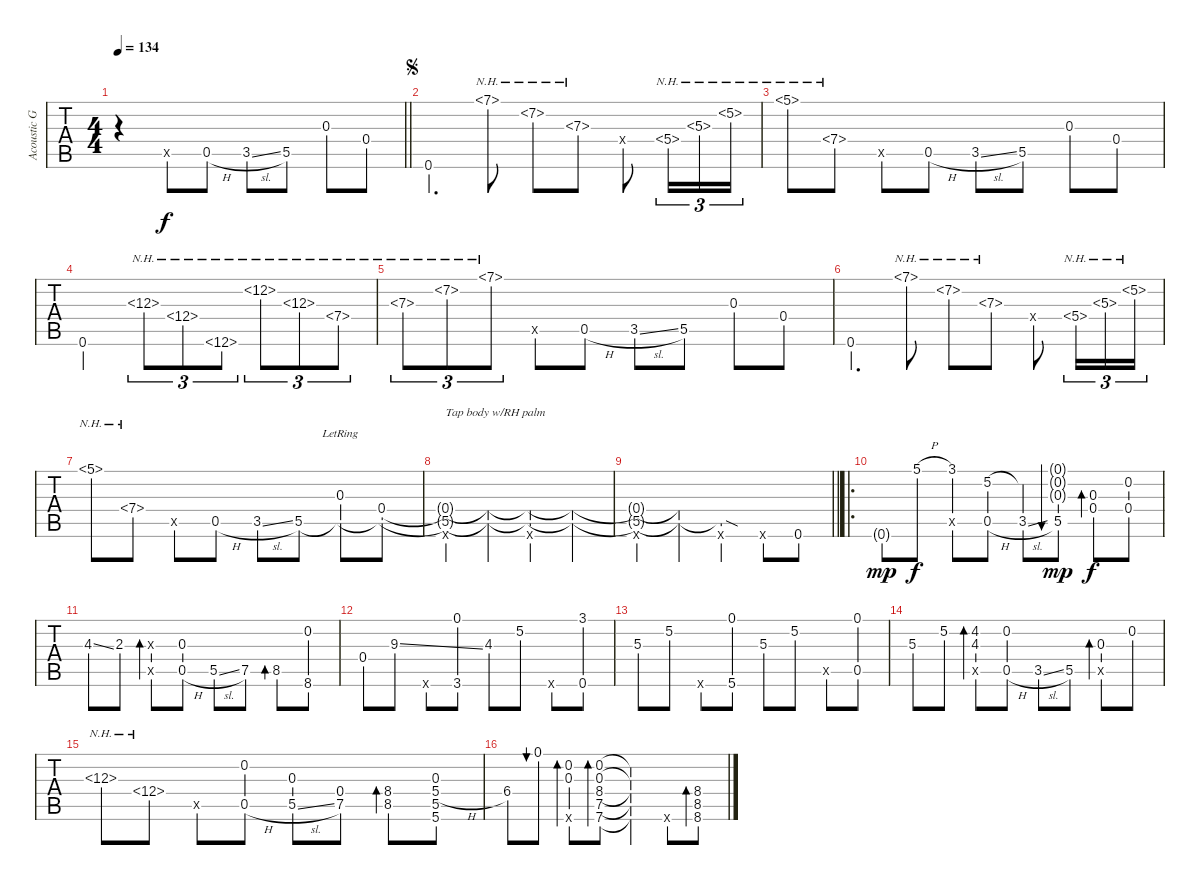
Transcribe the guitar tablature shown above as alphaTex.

\track ("Acoustic Guitar" "Acoustic G") {instrument acousticguitarsteel}
\staff {tabs}
\tuning (E4 C4 F3 E3 A2 D2) {hide}
\ts (4 4)
\tempo 134
\clef g2
\barLineRight lightlight
\ks dminor
r.4{dy f instrument acousticguitarsteel} 0.5{x}.8 0.5{h}.8 3.5{sl}.8 5.5.8 0.3.8 0.4.8 |
\jump segno
0.6.4{d} 7.1{nh}.8 7.2{nh}.8 7.3{nh}.8 0.4{x}.8 5.4{nh}.16{tu (3 2)} 5.3{nh}.16{tu (3 2)} 5.2{nh}.16{tu (3 2)} |
5.1{nh}.8 7.4{nh}.8 0.5{x}.8 0.5{h}.8 3.5{sl}.8 5.5.8 0.3.8 0.4.8 |
0.6.2 12.3{nh}.8{tu (3 2)} 12.4{nh}.8{tu (3 2)} 12.6{nh}.8{tu (3 2)} 12.2{nh}.8{tu (3 2)} 12.3{nh}.8{tu (3 2)} 7.4{nh}.8{tu (3 2)} |
7.3{nh}.8{tu (3 2)} 7.2{nh}.8{tu (3 2)} 7.1{nh}.8{tu (3 2)} 0.5{x}.8 0.5{h}.8 3.5{sl}.8 5.5.8 0.3.8 0.4.8 |
0.6.4{d} 7.1{nh}.8 7.2{nh}.8 7.3{nh}.8 0.4{x}.8 5.4{nh}.16{tu (3 2)} 5.3{nh}.16{tu (3 2)} 5.2{nh}.16{tu (3 2)} |
5.1{nh}.8 7.4{nh}.8 0.5{x}.8 0.5{h}.8 3.5{sl}.8 5.5.8 (0.3{lr} 5.5{t}).8 (0.4 5.5{t}).8 |
(0.4{t} 5.5{t} 0.6{x}).4{txt "Tap body w/RH palm"} (0.4{t} 5.5{t}).4 (0.4{t} 5.5{t} 0.6{x}).4 (0.4{t} 5.5{t}).4 |
\barLineRight lightlight
(0.4{t} 5.5{t} 0.6{x}).4 (0.4{t} 5.5{t}).4 (5.5{sod t} 0.6{x}).4 0.6{x}.8 0.6.8 |
\ro
0.6{g}.8{dy mp} 5.1{h}.8{dy f} (3.1 0.5{x}).8 (5.2 0.5{h}).8 (5.2{t} 3.5{sl}).8 (0.1{g} 0.2{g} 0.3{g rf 1} 5.5).8{bu 60 dy mp} (0.3{rf 3} 0.4).8{bd 60 dy f} (0.2 0.4).8 |
4.3{ss}.8 2.3.8 (0.3{x rf 3} 0.5{x rf 1}).8{bd 60} (0.3 0.5{h}).8 5.5{sl}.8 7.5.8 8.5{rf 3}.8{bd 60} (0.2 8.6{lf 2}).8 |
0.4.8 9.3{ss}.8 0.6{x}.8 (0.1 3.6).8 4.3.8 5.2.8 0.6{x}.8 (3.1 0.6).8 |
5.3.8 5.2.8 0.6{x}.8 (0.1 5.6).8 5.3.8 5.2.8 0.5{x}.8 (0.1 0.5).8 |
5.3.8 5.2.8 (4.2 4.3{rf 3} 0.5{x rf 1}).8{bd 60} (0.2 0.5{h}).8 3.5{sl}.8 5.5.8 (0.3{rf 3} 0.5{x}).8{bd 60} 0.2.8 |
12.3{nh}.8 12.4{nh}.8 0.5{x}.8 (0.2 0.5{h}).8 (0.3 5.5{sl}).8 (0.4 7.5).8 (8.4 8.5{rf 3}).8{bd 60} (0.3 5.4{h} 5.5 5.6).8 |
6.4.8 0.1{rf 1}.8{bu 60} (0.2{rf 3} 0.3 0.6{x rf 1}).8{bd 60} (0.2 0.3 8.4 7.5 7.6{rf 1}).8{bd 60} (0.2{t} 0.3{t} 8.4{t} 7.5{t} 7.6{t}).4 0.6{x}.8 (8.4{h} 8.5 8.6{rf 1}).8{bd 60}
